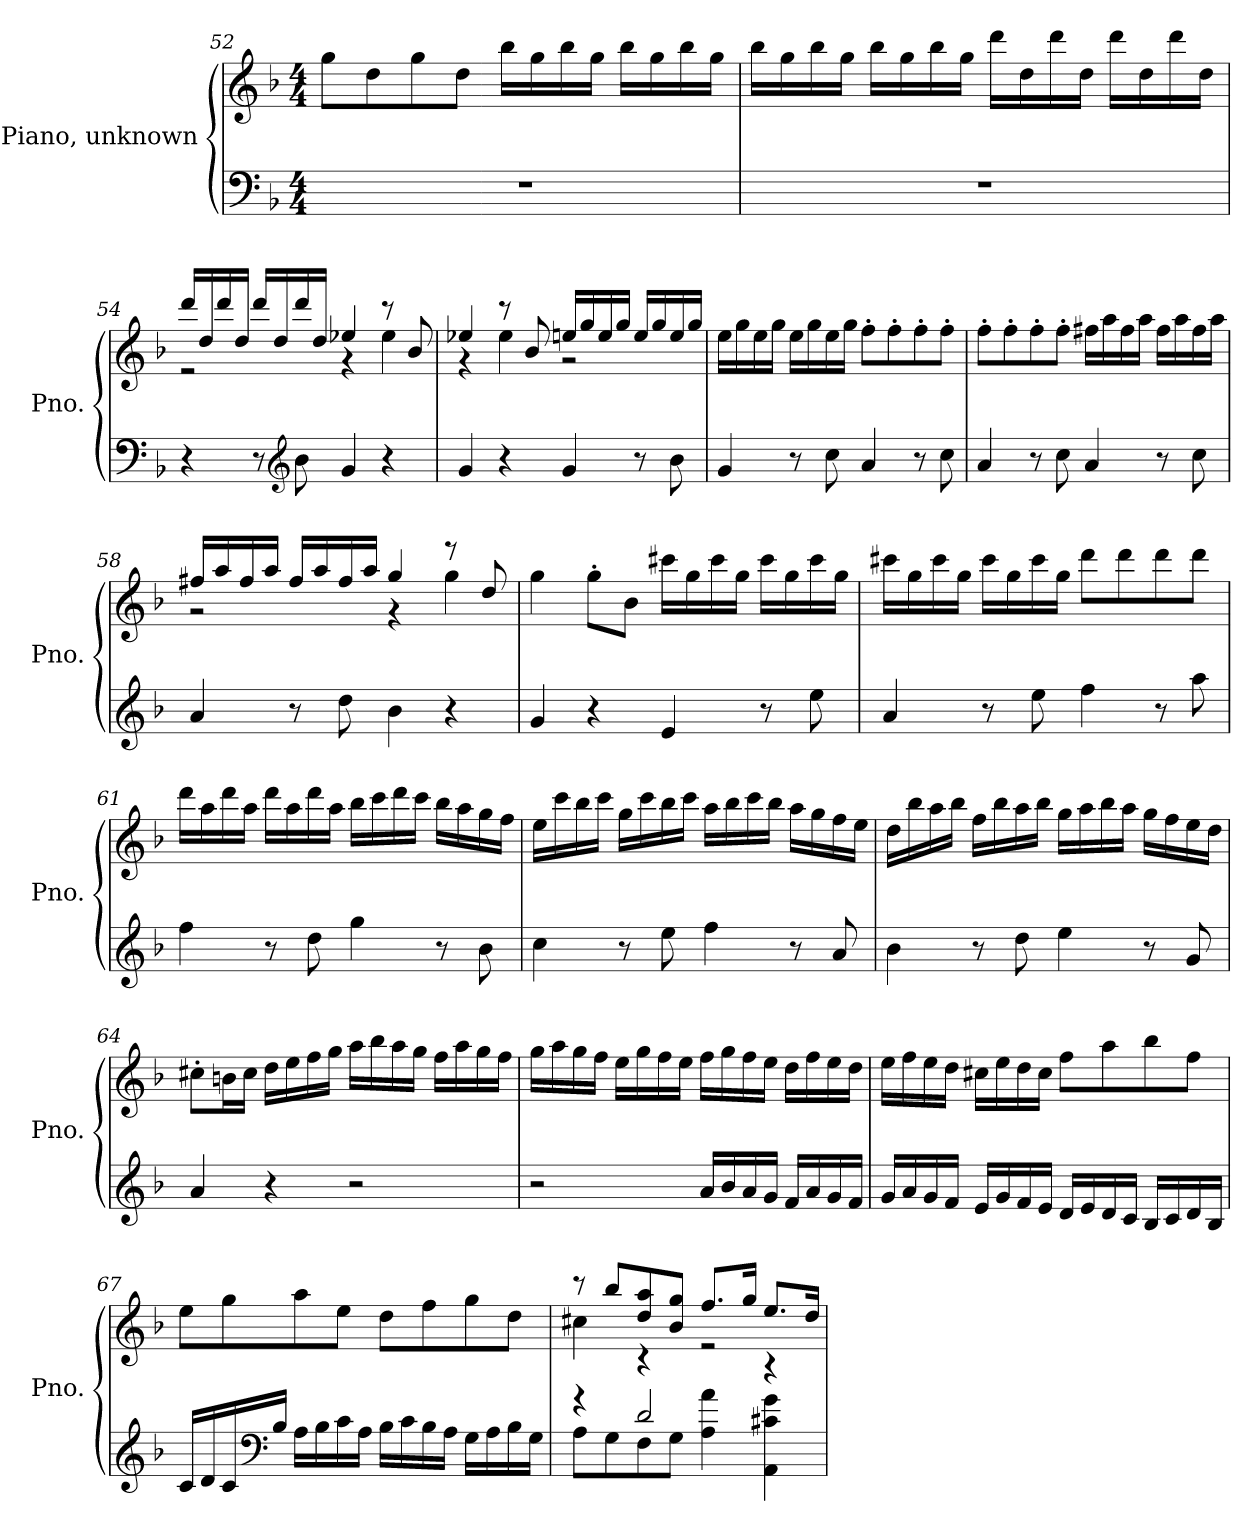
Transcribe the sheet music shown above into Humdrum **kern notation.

**kern	**kern
*part1	*part1
*staff2	*staff1
*I"Piano, unknown	*
*I'Pno.	*
*clefF4	*clefG2
*k[b-]	*k[b-]
*M4/4	*M4/4
=52	=52
1r	8gg\L
.	8dd\
.	8gg\
.	8dd\J
.	16bb-\LL
.	16gg\
.	16bb-\
.	16gg\JJ
.	16bb-\LL
.	16gg\
.	16bb-\
.	16gg\JJ
=53	=53
1r	16bb-\LL
.	16gg\
.	16bb-\
.	16gg\JJ
.	16bb-\LL
.	16gg\
.	16bb-\
.	16gg\JJ
.	16ddd\LL
.	16dd\
.	16ddd\
.	16dd\JJ
.	16ddd\LL
.	16dd\
.	16ddd\
.	16dd\JJ
!!LO:LB:g=z
=54	=54
*	*^
4r	16ddd/LL	2r
.	16dd/	.
.	16ddd/	.
.	16dd/JJ	.
8r	16ddd/LL	.
.	16dd/	.
*clefG2	*	*
8b-\	16ddd/	.
.	16dd/JJ	.
4g/	4ee-X/	4r
4r	8r	4ee-\
.	8b-/	.
=55	=55	=55
4g/	4ee-X/	4r
4r	8r	4ee-\
.	8b-/	.
4g/	16een/LL	2r
.	16gg/	.
.	16ee/	.
.	16gg/JJ	.
8r	16ee/LL	.
.	16gg/	.
8b-\	16ee/	.
.	16gg/JJ	.
*	*v	*v
=56	=56
4g/	16ee\LL
.	16gg\
.	16ee\
.	16gg\JJ
8r	16ee\LL
.	16gg\
8cc\	16ee\
.	16gg\JJ
4a/	8ff'\L
.	8ff'\
8r	8ff'\
8cc\	8ff'\J
!!LO:LB:g=z
=57	=57
4a/	8ff'\L
.	8ff'\
8r	8ff'\
8cc\	8ff'\J
4a/	16ff#X\LL
.	16aa\
.	16ff#\
.	16aa\JJ
8r	16ff#\LL
.	16aa\
8cc\	16ff#\
.	16aa\JJ
=58	=58
*	*^
4a/	16ff#X/LL	2r
.	16aa/	.
.	16ff#/	.
.	16aa/JJ	.
8r	16ff#/LL	.
.	16aa/	.
8dd\	16ff#/	.
.	16aa/JJ	.
4b-\	4gg/	4r
4r	8r	4gg\
.	8dd/	.
*	*v	*v
=59	=59
4g/	4gg\
4r	8gg'\L
.	8b-\J
4e/	16ccc#X\LL
.	16gg\
.	16ccc#\
.	16gg\JJ
8r	16ccc#\LL
.	16gg\
8ee\	16ccc#\
.	16gg\JJ
!!LO:LB:g=z
=60	=60
4a/	16ccc#X\LL
.	16gg\
.	16ccc#\
.	16gg\JJ
8r	16ccc#\LL
.	16gg\
8ee\	16ccc#\
.	16gg\JJ
4ff\	8ddd\L
.	8ddd\
8r	8ddd\
8aa\	8ddd\J
=61	=61
4ff\	16ddd\LL
.	16aa\
.	16ddd\
.	16aa\JJ
8r	16ddd\LL
.	16aa\
8dd\	16ddd\
.	16aa\JJ
4gg\	16bb-\LL
.	16ccc\
.	16ddd\
.	16ccc\JJ
8r	16bb-\LL
.	16aa\
8b-\	16gg\
.	16ff\JJ
!!LO:LB:g=z
=62	=62
4cc\	16ee\LL
.	16ccc\
.	16bb-\
.	16ccc\JJ
8r	16gg\LL
.	16ccc\
8ee\	16bb-\
.	16ccc\JJ
4ff\	16aa\LL
.	16bb-\
.	16ccc\
.	16bb-\JJ
8r	16aa\LL
.	16gg\
8a/	16ff\
.	16ee\JJ
=63	=63
4b-\	16dd\LL
.	16bb-\
.	16aa\
.	16bb-\JJ
8r	16ff\LL
.	16bb-\
8dd\	16aa\
.	16bb-\JJ
4ee\	16gg\LL
.	16aa\
.	16bb-\
.	16aa\JJ
8r	16gg\LL
.	16ff\
8g/	16ee\
.	16dd\JJ
!!LO:LB:g=z
=64	=64
4a/	8cc#X'\L
.	16bn\L
.	16cc#\JJ
4r	16dd\LL
.	16ee\
.	16ff\
.	16gg\JJ
2r	16aa\LL
.	16bb-\
.	16aa\
.	16gg\JJ
.	16ff\LL
.	16aa\
.	16gg\
.	16ff\JJ
=65	=65
2r	16gg\LL
.	16aa\
.	16gg\
.	16ff\JJ
.	16ee\LL
.	16gg\
.	16ff\
.	16ee\JJ
16a/LL	16ff\LL
16b-/	16gg\
16a/	16ff\
16g/JJ	16ee\JJ
16f/LL	16dd\LL
16a/	16ff\
16g/	16ee\
16f/JJ	16dd\JJ
!!LO:PB:g=z
=66	=66
16g/LL	16ee\LL
16a/	16ff\
16g/	16ee\
16f/JJ	16dd\JJ
16e/LL	16cc#X\LL
16g/	16ee\
16f/	16dd\
16e/JJ	16cc#\JJ
16d/LL	8ff\L
16e/	.
16d/	8aa\
16c/JJ	.
16B-/LL	8bb-\
16c/	.
16d/	8ff\J
16B-/JJ	.
=67	=67
16c/LL	8ee\L
16d/	.
16c/	8gg\
*clefF4	*
16B-/JJ	.
16A\LL	8aa\
16B-\	.
16c\	8ee\J
16A\JJ	.
16B-\LL	8dd\L
16c\	.
16B-\	8ff\
16A\JJ	.
16G\LL	8gg\
16A\	.
16B-\	8dd\J
16G\JJ	.
=68	=68
*^	*^
4r	8A\L	8r	4cc#X\
.	8G\	8bb-/L	.
2d/	8F\	8dd/ 8aa/	4r
.	8G\J	8b-/ 8gg/J	.
.	4A\ 4a\	8.ff/L	2r
.	.	16gg/Jk	.
4r	4AA\ 4c#X\ 4g\	8.ee/L	.
.	.	16dd/Jk	.
*v	*v	*	*
*	*v	*v
=	=
*-	*-
